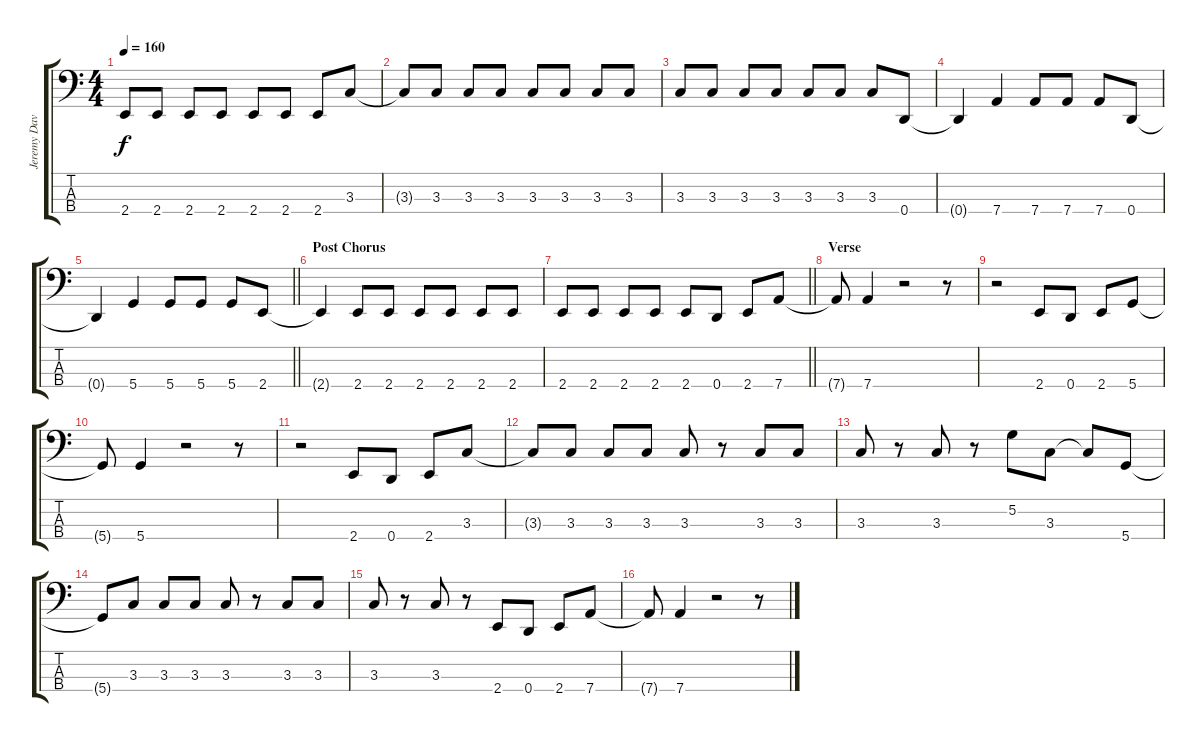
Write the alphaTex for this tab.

\track ("Jeremy Davis" "Jeremy Dav") {instrument electricbassfinger}
\staff {score tabs}
\tuning (G2 D2 A1 D1) {hide}
\ts (4 4)
\tempo 160
\clef f4
\ks c
2.4.8{dy f} 2.4.8 2.4.8 2.4.8 2.4.8 2.4.8 2.4.8 3.3.8 |
3.3{t}.8 3.3.8 3.3.8 3.3.8 3.3.8 3.3.8 3.3.8 3.3.8 |
3.3.8 3.3.8 3.3.8 3.3.8 3.3.8 3.3.8 3.3.8 0.4.8 |
0.4{t}.4 7.4.4 7.4.8 7.4.8 7.4.8 0.4.8 |
\barLineRight lightlight
0.4{t}.4 5.4.4 5.4.8 5.4.8 5.4.8 2.4.8 |
\section ("" "Post Chorus")
2.4{t}.4 2.4.8 2.4.8 2.4.8 2.4.8 2.4.8 2.4.8 |
\barLineRight lightlight
2.4.8 2.4.8 2.4.8 2.4.8 2.4.8 0.4.8 2.4.8 7.4.8 |
\section ("" "Verse")
7.4{t}.8 7.4.4 r.2 r.8 |
r.2 2.4.8 0.4.8 2.4.8 5.4.8 |
5.4{t}.8 5.4.4 r.2 r.8 |
r.2 2.4.8 0.4.8 2.4.8 3.3.8 |
3.3{t}.8 3.3.8 3.3.8 3.3.8 3.3.8 r.8 3.3.8 3.3.8 |
3.3.8 r.8 3.3.8 r.8 5.2.8 3.3.8 3.3{t}.8 5.4.8 |
5.4{t}.8 3.3.8 3.3.8 3.3.8 3.3.8 r.8 3.3.8 3.3.8 |
3.3.8 r.8 3.3.8 r.8 2.4.8 0.4.8 2.4.8 7.4.8 |
7.4{t}.8 7.4.4 r.2 r.8
